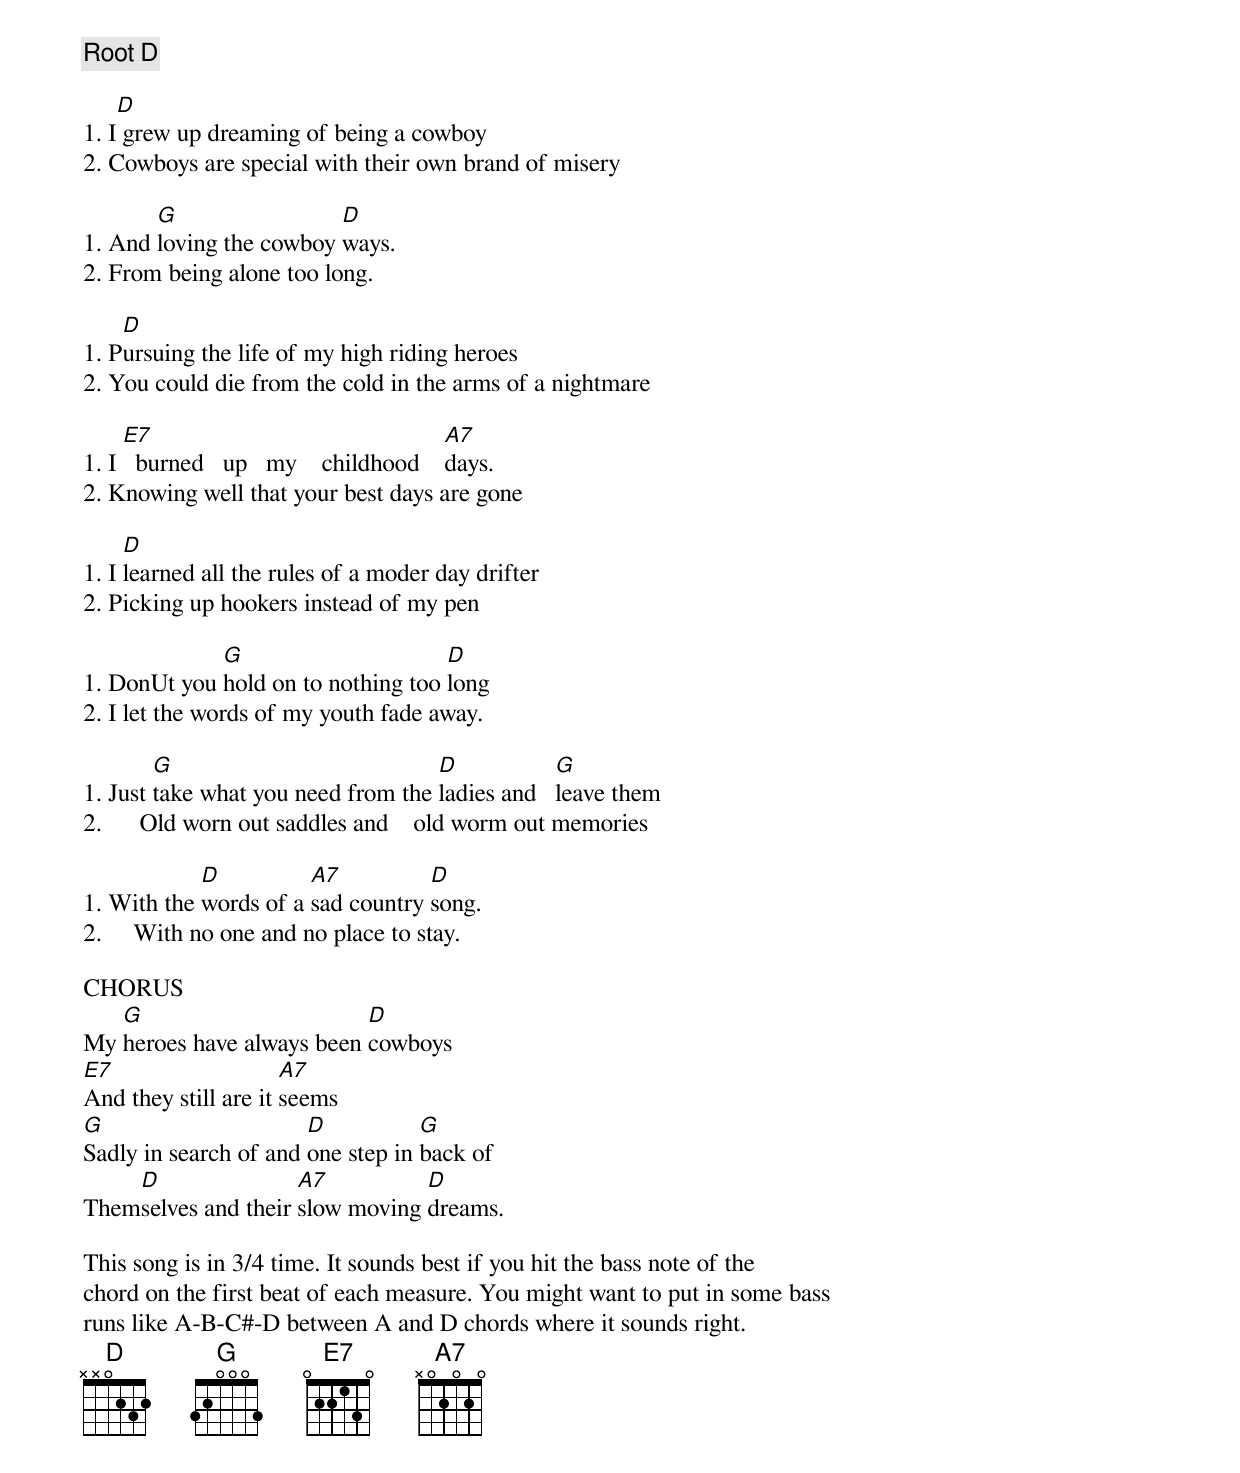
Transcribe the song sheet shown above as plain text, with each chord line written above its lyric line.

[Root] D

    D
1. I grew up dreaming of being a cowboy
2. Cowboys are special with their own brand of misery

       G                 D
1. And loving the cowboy ways.
2. From being alone too long.

    D
1. Pursuing the life of my high riding heroes
2. You could die from the cold in the arms of a nightmare

     E7                                 A7
1. I   burned   up   my    childhood    days.
2. Knowing well that your best days are gone

     D
1. I learned all the rules of a moder day drifter
2. Picking up hookers instead of my pen

             G                      D
1. DonUt you hold on to nothing too long
2. I let the words of my youth fade away.

        G                           D            G
1. Just take what you need from the ladies and   leave them
2.      Old worn out saddles and    old worm out memories

            D          A7          D
1. With the words of a sad country song.
2.     With no one and no place to stay.

CHORUS
   G                       D
My heroes have always been cowboys
E7                    A7
And they still are it seems
G                      D           G
Sadly in search of and one step in back of
    D                A7          D
Themselves and their slow moving dreams.

This song is in 3/4 time. It sounds best if you hit the bass note of the
chord on the first beat of each measure. You might want to put in some bass
runs like A-B-C#-D between A and D chords where it sounds right.
